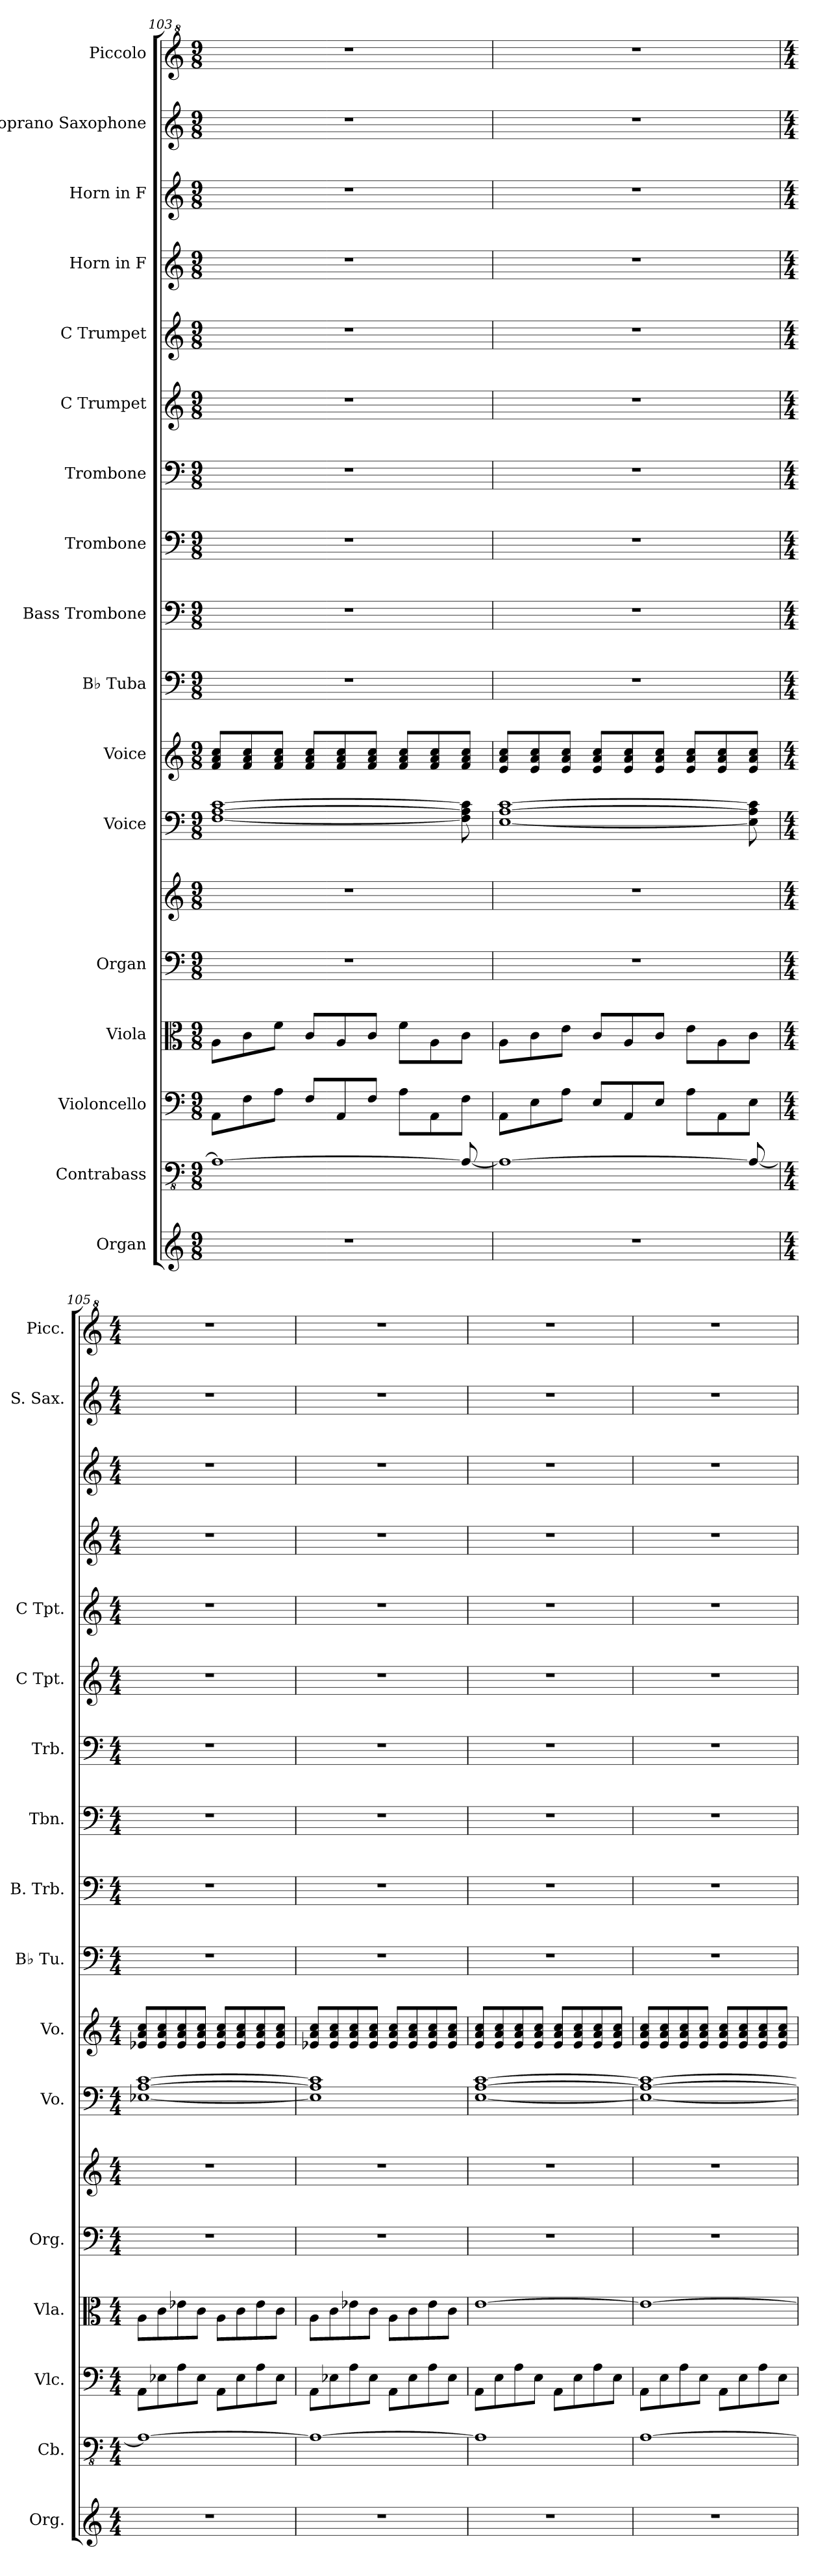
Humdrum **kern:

**kern	**kern	**kern	**kern	**kern	**kern	**kern	**kern	**kern	**kern	**kern	**kern	**kern	**kern	**kern	**kern	**kern	**kern
*part17	*part16	*part15	*part14	*part13	*part13	*part12	*part11	*part10	*part9	*part8	*part7	*part6	*part5	*part4	*part3	*part2	*part1
*staff18	*staff17	*staff16	*staff15	*staff14	*staff13	*staff12	*staff11	*staff10	*staff9	*staff8	*staff7	*staff6	*staff5	*staff4	*staff3	*staff2	*staff1
*I"Organ	*I"Contrabass	*I"Violoncello	*I"Viola	*I"Organ	*	*I"Voice	*I"Voice	*I"B♭ Tuba	*I"Bass Trombone	*I"Trombone	*I"Trombone	*I"C Trumpet	*I"C Trumpet	*I"Horn in F	*I"Horn in F	*I"Soprano Saxophone	*I"Piccolo
*I'Org.	*I'Cb.	*I'Vlc.	*I'Vla.	*I'Org.	*	*I'Vo.	*I'Vo.	*I'B♭ Tu.	*I'B. Trb.	*I'Tbn.	*I'Trb.	*I'C Tpt.	*I'C Tpt.	*	*	*I'S. Sax.	*I'Picc.
*clefG2	*clefFv4	*clefF4	*clefC3	*clefF4	*clefG2	*clefF4	*clefG2	*clefF4	*clefF4	*clefF4	*clefF4	*clefG2	*clefG2	*clefG2	*clefG2	*clefG2	*clefG^2
*	*ITrd7c12	*	*	*	*	*	*	*	*	*	*	*	*	*ITrd4c7	*ITrd4c7	*ITrd1c2	*ITrd-7c-12
*k[]	*k[]	*k[]	*k[]	*k[]	*k[]	*k[]	*k[]	*k[]	*k[]	*k[]	*k[]	*k[]	*k[]	*k[b-]	*k[b-]	*k[b-e-]	*k[]
*M9/8	*M9/8	*M9/8	*M9/8	*M9/8	*M9/8	*M9/8	*M9/8	*M9/8	*M9/8	*M9/8	*M9/8	*M9/8	*M9/8	*M9/8	*M9/8	*M9/8	*M9/8
=103	=103	=103	=103	=103	=103	=103	=103	=103	=103	=103	=103	=103	=103	=103	=103	=103	=103
8%9r	1AAA_	8AA\L	8A\L	8%9r	8%9r	[1F [1A [1c	8f/ 8a/ 8cc/L	8%9r	8%9r	8%9r	8%9r	8%9r	8%9r	8%9r	8%9r	8%9r	8%9r
.	.	8F\	8c\	.	.	.	8f/ 8a/ 8cc/	.	.	.	.	.	.	.	.	.	.
.	.	8A\J	8f\J	.	.	.	8f/ 8a/ 8cc/J	.	.	.	.	.	.	.	.	.	.
.	.	8F/L	8c/L	.	.	.	8f/ 8a/ 8cc/L	.	.	.	.	.	.	.	.	.	.
.	.	8AA/	8A/	.	.	.	8f/ 8a/ 8cc/	.	.	.	.	.	.	.	.	.	.
.	.	8F/J	8c/J	.	.	.	8f/ 8a/ 8cc/J	.	.	.	.	.	.	.	.	.	.
.	.	8A\L	8f\L	.	.	.	8f/ 8a/ 8cc/L	.	.	.	.	.	.	.	.	.	.
.	.	8AA\	8A\	.	.	.	8f/ 8a/ 8cc/	.	.	.	.	.	.	.	.	.	.
.	8AAA/_	8F\J	8c\J	.	.	8F\] 8A\] 8c\]	8f/ 8a/ 8cc/J	.	.	.	.	.	.	.	.	.	.
=104	=104	=104	=104	=104	=104	=104	=104	=104	=104	=104	=104	=104	=104	=104	=104	=104	=104
8%9r	1AAA_	8AA\L	8A\L	8%9r	8%9r	[1E [1A [1c	8e/ 8a/ 8cc/L	8%9r	8%9r	8%9r	8%9r	8%9r	8%9r	8%9r	8%9r	8%9r	8%9r
.	.	8E\	8c\	.	.	.	8e/ 8a/ 8cc/	.	.	.	.	.	.	.	.	.	.
.	.	8A\J	8e\J	.	.	.	8e/ 8a/ 8cc/J	.	.	.	.	.	.	.	.	.	.
.	.	8E/L	8c/L	.	.	.	8e/ 8a/ 8cc/L	.	.	.	.	.	.	.	.	.	.
.	.	8AA/	8A/	.	.	.	8e/ 8a/ 8cc/	.	.	.	.	.	.	.	.	.	.
.	.	8E/J	8c/J	.	.	.	8e/ 8a/ 8cc/J	.	.	.	.	.	.	.	.	.	.
.	.	8A\L	8e\L	.	.	.	8e/ 8a/ 8cc/L	.	.	.	.	.	.	.	.	.	.
.	.	8AA\	8A\	.	.	.	8e/ 8a/ 8cc/	.	.	.	.	.	.	.	.	.	.
.	8AAA/_	8E\J	8c\J	.	.	8E\] 8A\] 8c\]	8e/ 8a/ 8cc/J	.	.	.	.	.	.	.	.	.	.
!!LO:PB:g=z
=105	=105	=105	=105	=105	=105	=105	=105	=105	=105	=105	=105	=105	=105	=105	=105	=105	=105
*M4/4	*M4/4	*M4/4	*M4/4	*M4/4	*M4/4	*M4/4	*M4/4	*M4/4	*M4/4	*M4/4	*M4/4	*M4/4	*M4/4	*M4/4	*M4/4	*M4/4	*M4/4
1r	1AAA_	8AA\L	8A\L	1r	1r	[1E-X [1A [1c	8e-X/ 8a/ 8cc/L	1r	1r	1r	1r	1r	1r	1r	1r	1r	1r
.	.	8E-X\	8c\	.	.	.	8e-/ 8a/ 8cc/	.	.	.	.	.	.	.	.	.	.
.	.	8A\	8e-X\	.	.	.	8e-/ 8a/ 8cc/	.	.	.	.	.	.	.	.	.	.
.	.	8E-\J	8c\J	.	.	.	8e-/ 8a/ 8cc/J	.	.	.	.	.	.	.	.	.	.
.	.	8AA\L	8A\L	.	.	.	8e-/ 8a/ 8cc/L	.	.	.	.	.	.	.	.	.	.
.	.	8E-\	8c\	.	.	.	8e-/ 8a/ 8cc/	.	.	.	.	.	.	.	.	.	.
.	.	8A\	8e-\	.	.	.	8e-/ 8a/ 8cc/	.	.	.	.	.	.	.	.	.	.
.	.	8E-\J	8c\J	.	.	.	8e-/ 8a/ 8cc/J	.	.	.	.	.	.	.	.	.	.
=106	=106	=106	=106	=106	=106	=106	=106	=106	=106	=106	=106	=106	=106	=106	=106	=106	=106
1r	1AAA_	8AA\L	8A\L	1r	1r	1E-] 1A] 1c]	8e-X/ 8a/ 8cc/L	1r	1r	1r	1r	1r	1r	1r	1r	1r	1r
.	.	8E-X\	8c\	.	.	.	8e-/ 8a/ 8cc/	.	.	.	.	.	.	.	.	.	.
.	.	8A\	8e-X\	.	.	.	8e-/ 8a/ 8cc/	.	.	.	.	.	.	.	.	.	.
.	.	8E-\J	8c\J	.	.	.	8e-/ 8a/ 8cc/J	.	.	.	.	.	.	.	.	.	.
.	.	8AA\L	8A\L	.	.	.	8e-/ 8a/ 8cc/L	.	.	.	.	.	.	.	.	.	.
.	.	8E-\	8c\	.	.	.	8e-/ 8a/ 8cc/	.	.	.	.	.	.	.	.	.	.
.	.	8A\	8e-\	.	.	.	8e-/ 8a/ 8cc/	.	.	.	.	.	.	.	.	.	.
.	.	8E-\J	8c\J	.	.	.	8e-/ 8a/ 8cc/J	.	.	.	.	.	.	.	.	.	.
=107	=107	=107	=107	=107	=107	=107	=107	=107	=107	=107	=107	=107	=107	=107	=107	=107	=107
1r	1AAA]	8AA\L	[1e	1r	1r	[1E [1A [1c	8e/ 8a/ 8cc/L	1r	1r	1r	1r	1r	1r	1r	1r	1r	1r
.	.	8E\	.	.	.	.	8e/ 8a/ 8cc/	.	.	.	.	.	.	.	.	.	.
.	.	8A\	.	.	.	.	8e/ 8a/ 8cc/	.	.	.	.	.	.	.	.	.	.
.	.	8E\J	.	.	.	.	8e/ 8a/ 8cc/J	.	.	.	.	.	.	.	.	.	.
.	.	8AA\L	.	.	.	.	8e/ 8a/ 8cc/L	.	.	.	.	.	.	.	.	.	.
.	.	8E\	.	.	.	.	8e/ 8a/ 8cc/	.	.	.	.	.	.	.	.	.	.
.	.	8A\	.	.	.	.	8e/ 8a/ 8cc/	.	.	.	.	.	.	.	.	.	.
.	.	8E\J	.	.	.	.	8e/ 8a/ 8cc/J	.	.	.	.	.	.	.	.	.	.
=108	=108	=108	=108	=108	=108	=108	=108	=108	=108	=108	=108	=108	=108	=108	=108	=108	=108
1r	[1AAA	8AA\L	1e_	1r	1r	1E_ 1A_ 1c_	8e/ 8a/ 8cc/L	1r	1r	1r	1r	1r	1r	1r	1r	1r	1r
.	.	8E\	.	.	.	.	8e/ 8a/ 8cc/	.	.	.	.	.	.	.	.	.	.
.	.	8A\	.	.	.	.	8e/ 8a/ 8cc/	.	.	.	.	.	.	.	.	.	.
.	.	8E\J	.	.	.	.	8e/ 8a/ 8cc/J	.	.	.	.	.	.	.	.	.	.
.	.	8AA\L	.	.	.	.	8e/ 8a/ 8cc/L	.	.	.	.	.	.	.	.	.	.
.	.	8E\	.	.	.	.	8e/ 8a/ 8cc/	.	.	.	.	.	.	.	.	.	.
.	.	8A\	.	.	.	.	8e/ 8a/ 8cc/	.	.	.	.	.	.	.	.	.	.
.	.	8E\J	.	.	.	.	8e/ 8a/ 8cc/J	.	.	.	.	.	.	.	.	.	.
=	=	=	=	=	=	=	=	=	=	=	=	=	=	=	=	=	=
*-	*-	*-	*-	*-	*-	*-	*-	*-	*-	*-	*-	*-	*-	*-	*-	*-	*-
